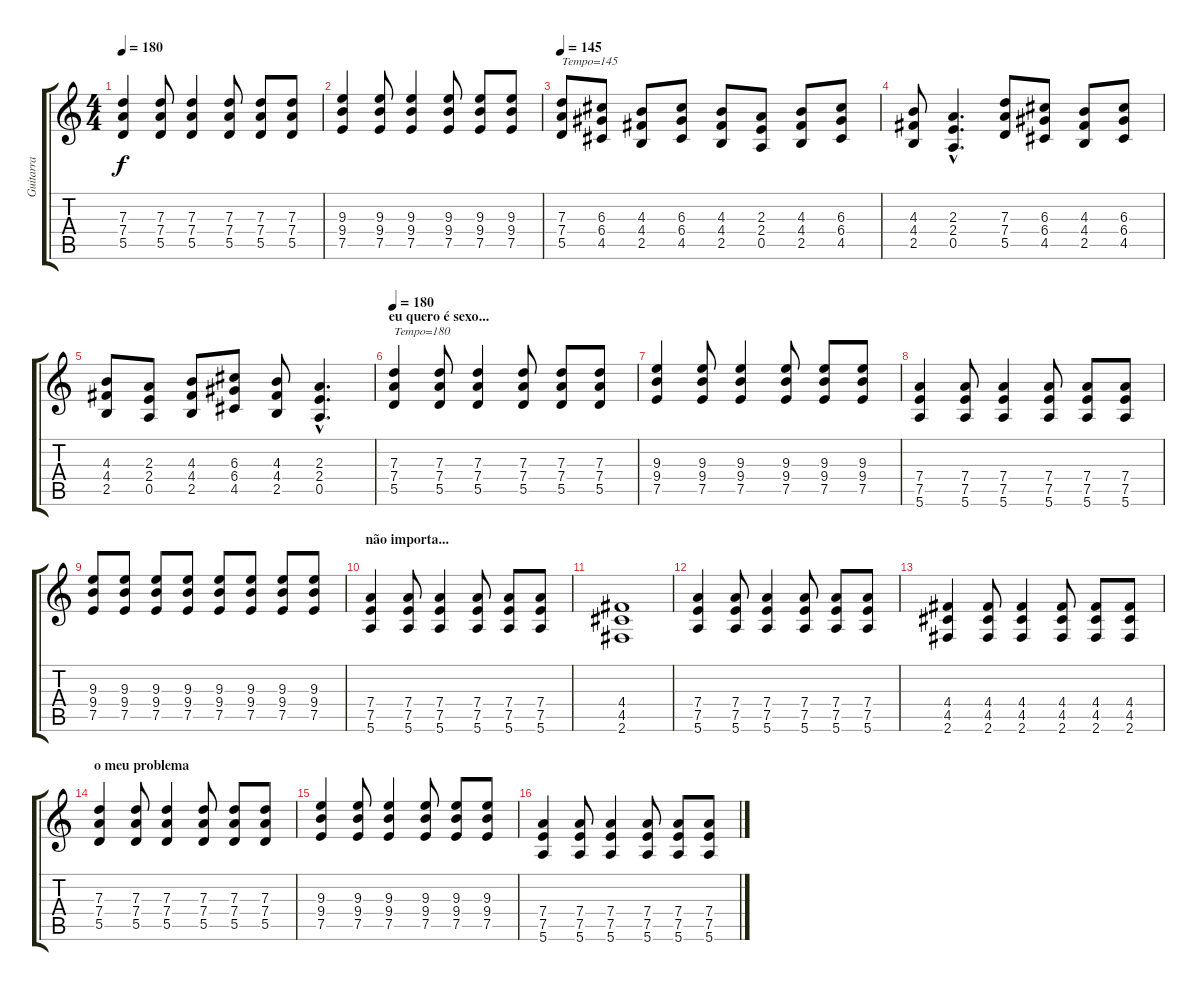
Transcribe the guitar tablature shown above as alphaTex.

\track ("Guitarra" "Guitarra") {instrument distortionguitar}
\staff {score tabs}
\tuning (E4 B3 G3 D3 A2 E2) {hide}
\ts (4 4)
\tempo 180
\clef g2
\ks c
(7.3 7.4 5.5).4{dy f} (7.3 7.4 5.5).8 (7.3 7.4 5.5).4 (7.3 7.4 5.5).8 (7.3 7.4 5.5).8 (7.3 7.4 5.5).8 |
(9.3 9.4 7.5).4 (9.3 9.4 7.5).8 (9.3 9.4 7.5).4 (9.3 9.4 7.5).8 (9.3 9.4 7.5).8 (9.3 9.4 7.5).8 |
\tempo 145
(7.3 7.4 5.5).8{txt "Tempo=145"} (6.3 6.4 4.5).8 (4.3 4.4 2.5).8 (6.3 6.4 4.5).8 (4.3 4.4 2.5).8 (2.3 2.4 0.5).8 (4.3 4.4 2.5).8 (6.3 6.4 4.5).8 |
(4.3 4.4 2.5).8 (2.3{hac} 2.4{hac} 0.5{hac}).4{d} (7.3 7.4 5.5).8 (6.3 6.4 4.5).8 (4.3 4.4 2.5).8 (6.3 6.4 4.5).8 |
(4.3 4.4 2.5).8 (2.3 2.4 0.5).8 (4.3 4.4 2.5).8 (6.3 6.4 4.5).8 (4.3 4.4 2.5).8 (2.3{hac} 2.4{hac} 0.5{hac}).4{d} |
\section ("" "eu quero é sexo...")
\tempo 180
(7.3 7.4 5.5).4{txt "Tempo=180"} (7.3 7.4 5.5).8 (7.3 7.4 5.5).4 (7.3 7.4 5.5).8 (7.3 7.4 5.5).8 (7.3 7.4 5.5).8 |
(9.3 9.4 7.5).4 (9.3 9.4 7.5).8 (9.3 9.4 7.5).4 (9.3 9.4 7.5).8 (9.3 9.4 7.5).8 (9.3 9.4 7.5).8 |
(7.4 7.5 5.6).4 (7.4 7.5 5.6).8 (7.4 7.5 5.6).4 (7.4 7.5 5.6).8 (7.4 7.5 5.6).8 (7.4 7.5 5.6).8 |
(9.3 9.4 7.5).8 (9.3 9.4 7.5).8 (9.3 9.4 7.5).8 (9.3 9.4 7.5).8 (9.3 9.4 7.5).8 (9.3 9.4 7.5).8 (9.3 9.4 7.5).8 (9.3 9.4 7.5).8 |
\section ("" "não importa...")
(7.4 7.5 5.6).4 (7.4 7.5 5.6).8 (7.4 7.5 5.6).4 (7.4 7.5 5.6).8 (7.4 7.5 5.6).8 (7.4 7.5 5.6).8 |
(4.4 4.5 2.6).1 |
(7.4 7.5 5.6).4 (7.4 7.5 5.6).8 (7.4 7.5 5.6).4 (7.4 7.5 5.6).8 (7.4 7.5 5.6).8 (7.4 7.5 5.6).8 |
(4.4 4.5 2.6).4 (4.4 4.5 2.6).8 (4.4 4.5 2.6).4 (4.4 4.5 2.6).8 (4.4 4.5 2.6).8 (4.4 4.5 2.6).8 |
\section ("" "o meu problema")
(7.3 7.4 5.5).4 (7.3 7.4 5.5).8 (7.3 7.4 5.5).4 (7.3 7.4 5.5).8 (7.3 7.4 5.5).8 (7.3 7.4 5.5).8 |
(9.3 9.4 7.5).4 (9.3 9.4 7.5).8 (9.3 9.4 7.5).4 (9.3 9.4 7.5).8 (9.3 9.4 7.5).8 (9.3 9.4 7.5).8 |
(7.4 7.5 5.6).4 (7.4 7.5 5.6).8 (7.4 7.5 5.6).4 (7.4 7.5 5.6).8 (7.4 7.5 5.6).8 (7.4 7.5 5.6).8
